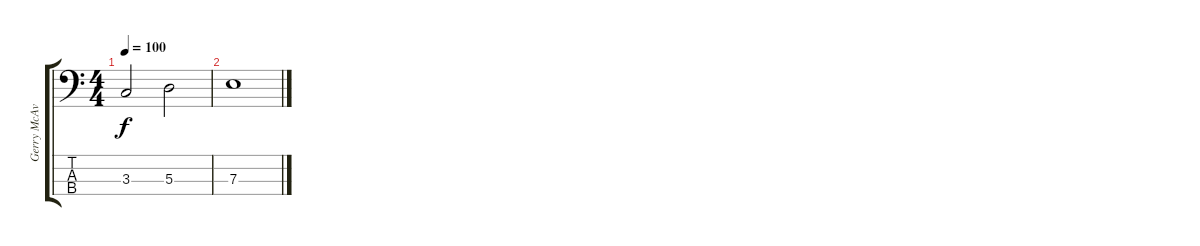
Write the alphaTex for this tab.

\track ("Gerry McAvoy" "Gerry McAv") {instrument electricbasspick}
\staff {score tabs}
\tuning (G2 D2 A1 E1) {hide}
\ts (4 4)
\tempo 100
\clef f4
\ks c
3.3.2{dy f} 5.3.2 |
7.3.1
